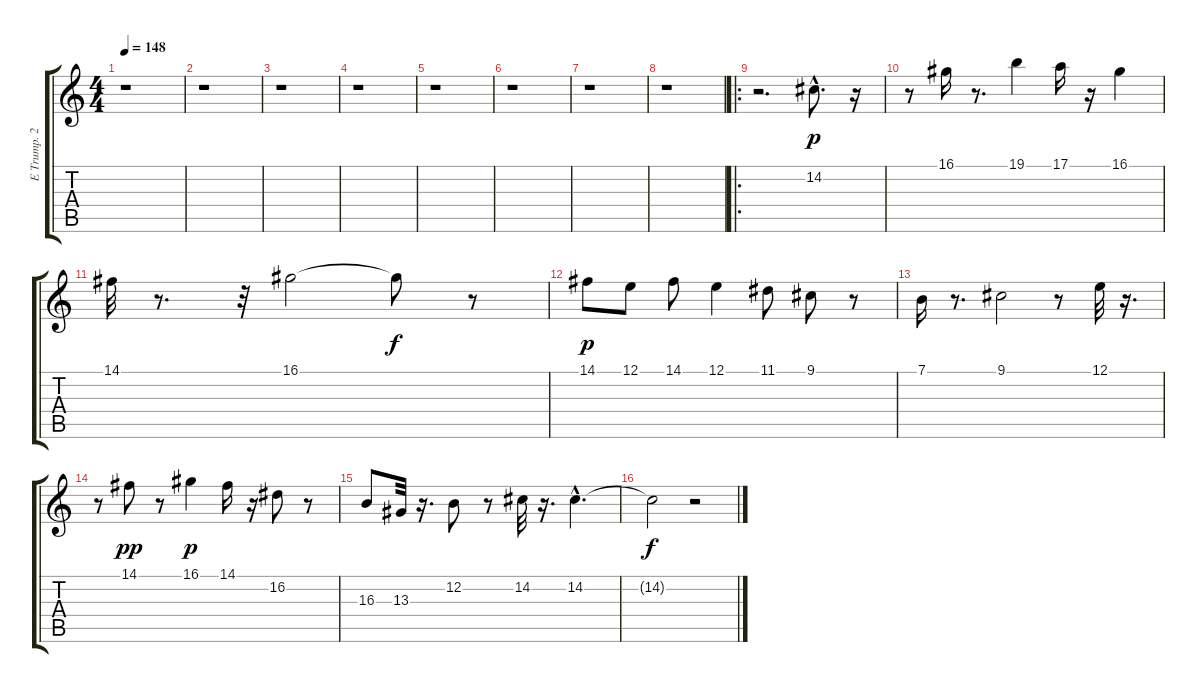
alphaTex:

\track ("E Trump. 2" "E Trump. 2") {instrument trumpet}
\staff {score tabs}
\tuning (E4 B3 G3 D3 A2 E2) {hide}
\ts (4 4)
\tempo 148
\clef g2
\ks c
r.1{dy p instrument trumpet} |
r.1 |
r.1 |
r.1 |
r.1 |
r.1 |
r.1 |
r.1 |
\ro
r.2{d} 14.2{hac}.8{d} r.16 |
r.8 16.1.16 r.8{d} 19.1.4 17.1.16 r.16 16.1.4 |
14.1.32 r.8{d} r.32 16.1.2 16.1{t}.8{dy f} r.8 |
14.1.8{dy p} 12.1.8 14.1.8 12.1.4 11.1.8 9.1.8 r.8 |
7.1.16 r.8{d} 9.1.2 r.8 12.1.32 r.16{d} |
r.8 14.1.8{dy pp} r.8 16.1.4{dy p} 14.1.16 r.16 16.2.8 r.8 |
16.3.8 13.3.32 r.16{d} 12.2.8 r.8 14.2.32 r.16{d} 14.2{hac}.4{d} |
14.2{t}.2{dy f} r.2
